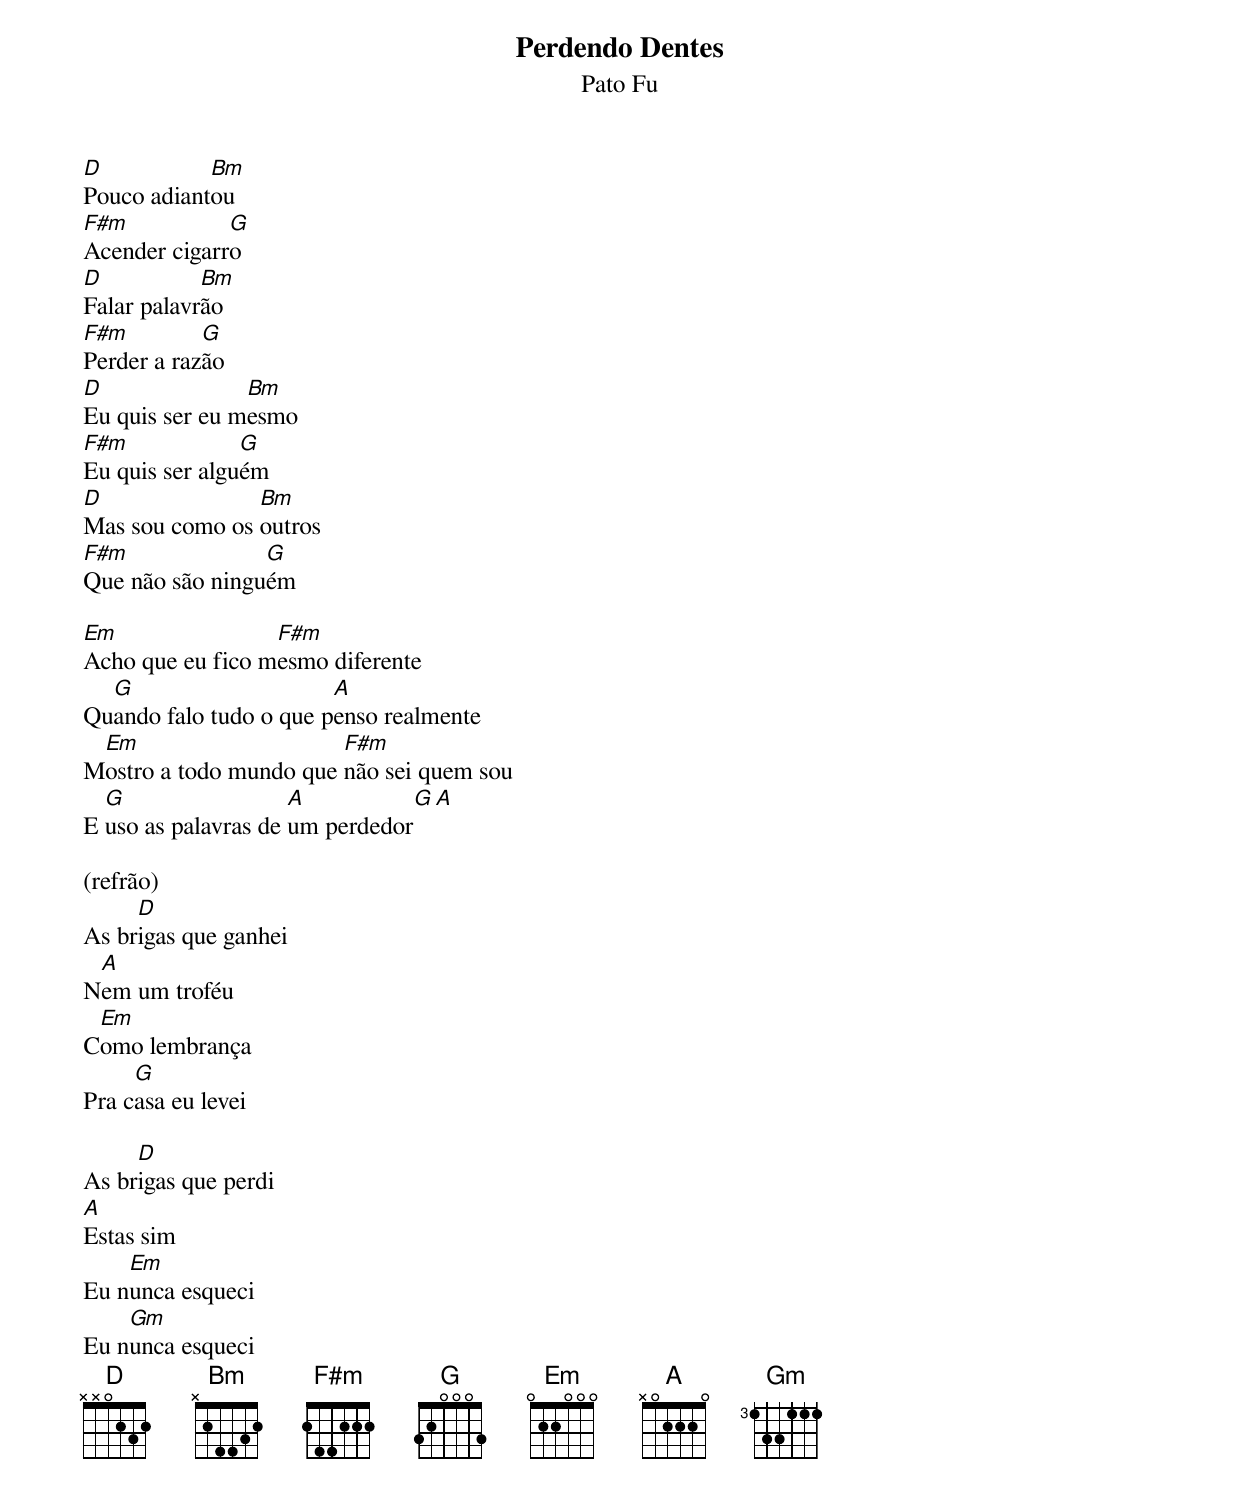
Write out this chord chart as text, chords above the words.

Perdendo Dentes
Pato Fu

D           Bm
Pouco adiantou
F#m           G
Acender cigarro
D           Bm
Falar palavrão
F#m         G
Perder a razão
D               Bm
Eu quis ser eu mesmo
F#m             G
Eu quis ser alguém
D               Bm
Mas sou como os outros
F#m              G
Que não são ninguém

Em                F#m
Acho que eu fico mesmo diferente
  G                     A
Quando falo tudo o que penso realmente
 Em                     F#m
Mostro a todo mundo que não sei quem sou
  G                  A           G A
E uso as palavras de um perdedor

(refrão)
     D
As brigas que ganhei
 A
Nem um troféu
 Em
Como lembrança
     G
Pra casa eu levei

     D
As brigas que perdi
A
Estas sim
    Em
Eu nunca esqueci
    Gm
Eu nunca esqueci
